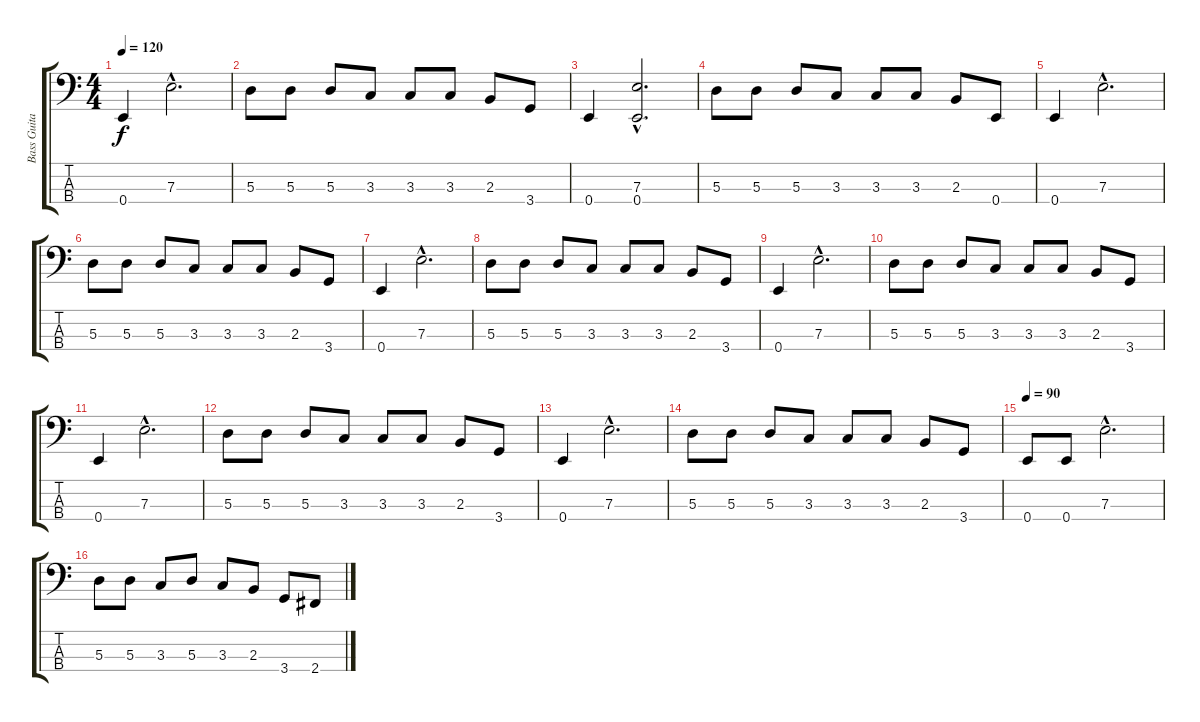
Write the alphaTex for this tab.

\track ("Bass Guitar" "Bass Guita") {instrument electricbassfinger}
\staff {score tabs}
\tuning (G2 D2 A1 E1) {hide}
\ts (4 4)
\tempo 120
\clef f4
\ks c
0.4.4{dy f} 7.3{hac}.2{d} |
5.3.8 5.3.8 5.3.8 3.3.8 3.3.8 3.3.8 2.3.8 3.4.8 |
0.4.4 (7.3{hac} 0.4{hac}).2{d} |
5.3.8 5.3.8 5.3.8 3.3.8 3.3.8 3.3.8 2.3.8 0.4.8 |
0.4.4 7.3{hac}.2{d} |
5.3.8 5.3.8 5.3.8 3.3.8 3.3.8 3.3.8 2.3.8 3.4.8 |
0.4.4 7.3{hac}.2{d} |
5.3.8 5.3.8 5.3.8 3.3.8 3.3.8 3.3.8 2.3.8 3.4.8 |
0.4.4 7.3{hac}.2{d} |
5.3.8 5.3.8 5.3.8 3.3.8 3.3.8 3.3.8 2.3.8 3.4.8 |
0.4.4 7.3{hac}.2{d} |
5.3.8 5.3.8 5.3.8 3.3.8 3.3.8 3.3.8 2.3.8 3.4.8 |
0.4.4 7.3{hac}.2{d} |
5.3.8 5.3.8 5.3.8 3.3.8 3.3.8 3.3.8 2.3.8 3.4.8 |
\tempo 90
0.4.8 0.4.8 7.3{hac}.2{d} |
5.3.8 5.3.8 3.3.8 5.3.8 3.3.8 2.3.8 3.4.8 2.4.8
